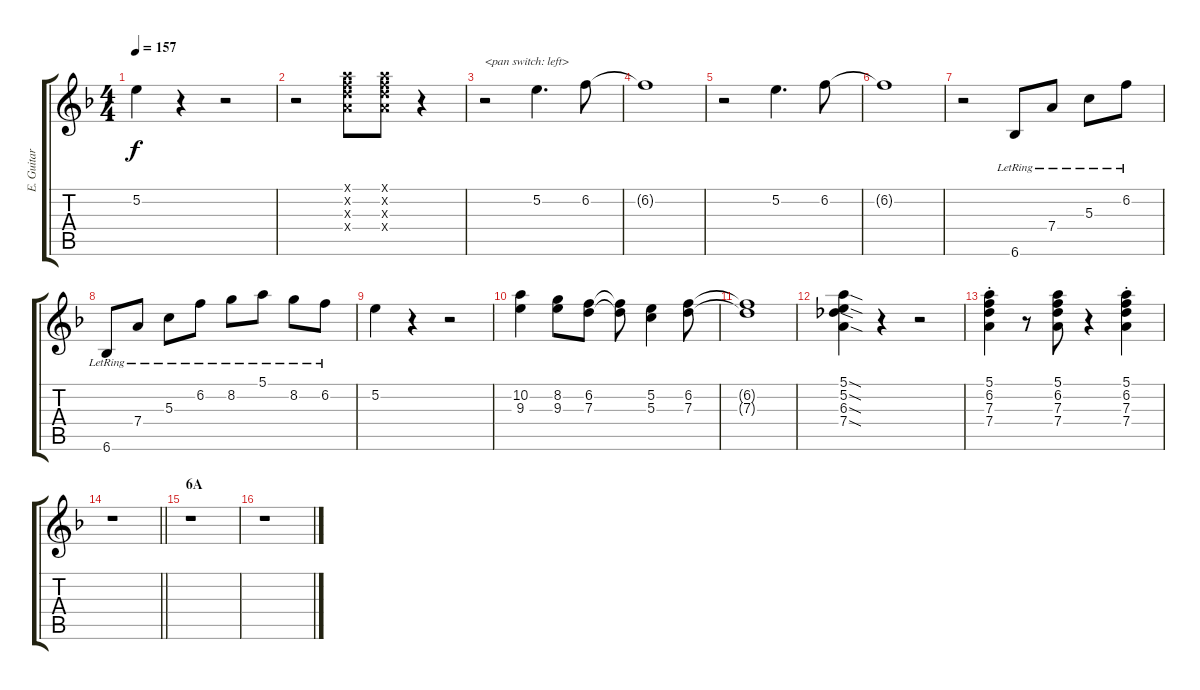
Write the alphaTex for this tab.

\track ("E. Guitar III" "E. Guitar ") {instrument electricguitarclean}
\staff {score tabs}
\tuning (E4 B3 G3 D3 A2 E2) {hide}
\ts (4 4)
\tempo 157
\clef g2
\ks f
5.2.4{dy f} r.4 r.2 |
r.2 (5.1{x} 6.2{x} 7.3{x} 7.4{x}).8 (5.1{x} 6.2{x} 7.3{x} 7.4{x}).8 r.4 |
r.2{txt "<pan switch: left>" balance 4} 5.2.4{d} 6.2.8 |
6.2{t}.1 |
r.2 5.2.4{d} 6.2.8 |
6.2{t}.1 |
r.2 6.6{lr}.8 7.4{lr}.8 5.3{lr}.8 6.2{lr}.8 |
6.6{lr}.8 7.4{lr}.8 5.3{lr}.8 6.2{lr}.8 8.2{lr}.8 5.1{lr}.8 8.2{lr}.8 6.2{lr}.8 |
5.2.4 r.4 r.2 |
(10.2 9.3).4 (8.2 9.3).8 (6.2 7.3).8 (6.2{t} 7.3{t}).8 (5.2 5.3).4 (6.2 7.3).8 |
(6.2{t} 7.3{t}).1 |
(5.1{sod} 5.2{sod} 6.3{sod} 7.4{sod}).4 r.4 r.2 |
(5.1{st} 6.2{st} 7.3{st} 7.4{st}).4 r.8 (5.1 6.2 7.3 7.4).8 r.4 (5.1{st} 6.2{st} 7.3{st} 7.4{st}).4 |
\barLineRight lightlight
r.1 |
\section ("" "6A")
r.1 |
r.1
